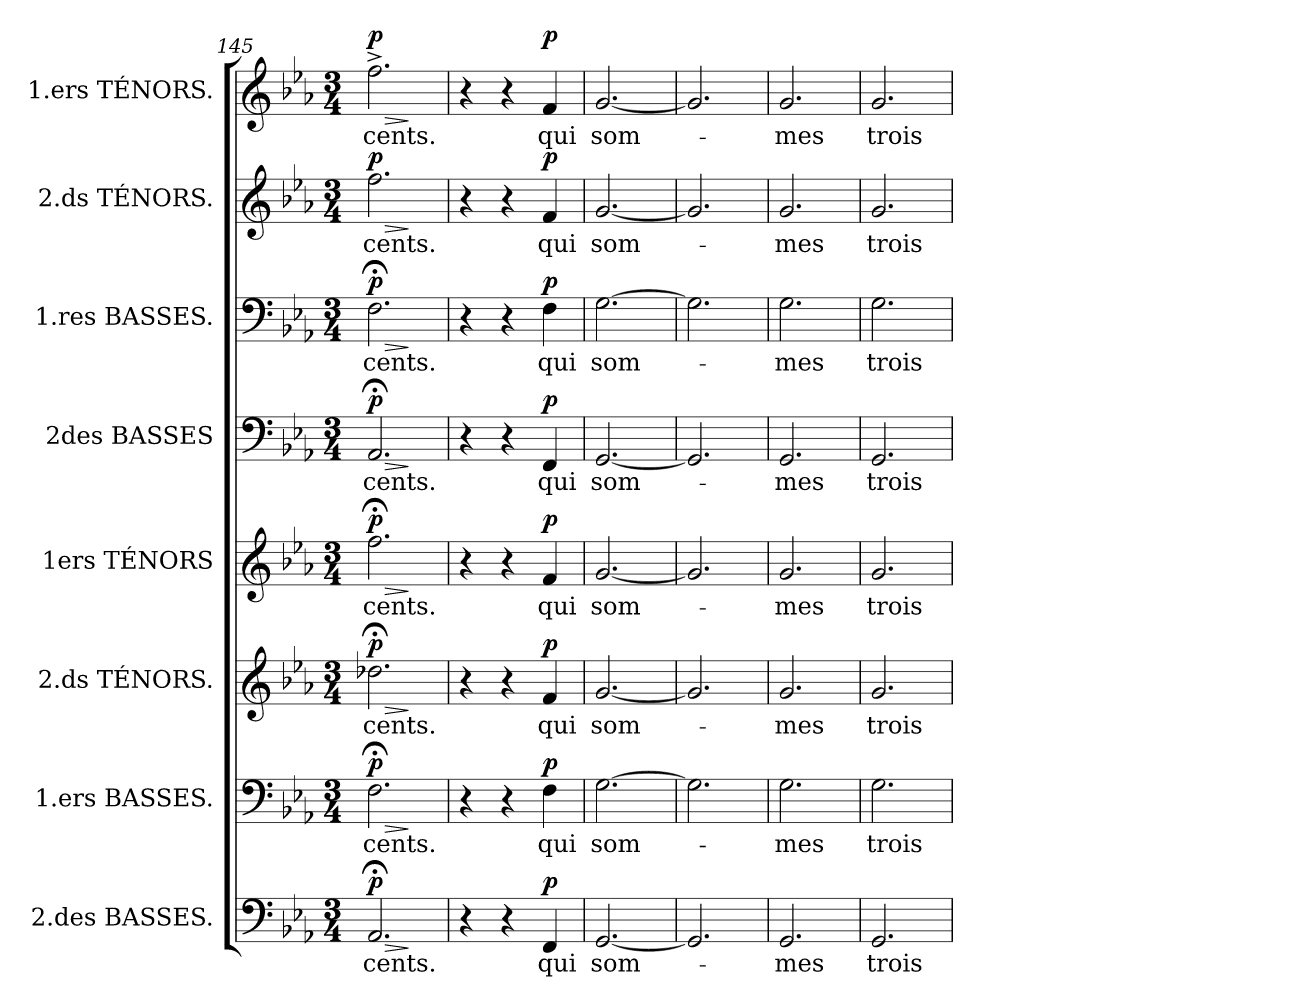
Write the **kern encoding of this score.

**kern	**text	**dynam	**kern	**text	**dynam	**kern	**text	**dynam	**kern	**text	**dynam	**kern	**text	**dynam	**kern	**text	**dynam	**kern	**text	**dynam	**kern	**text	**dynam
*part8	*part8	*part8	*part7	*part7	*part7	*part6	*part6	*part6	*part5	*part5	*part5	*part4	*part4	*part4	*part3	*part3	*part3	*part2	*part2	*part2	*part1	*part1	*part1
*staff8	*staff8	*staff8	*staff7	*staff7	*staff7	*staff6	*staff6	*staff6	*staff5	*staff5	*staff5	*staff4	*staff4	*staff4	*staff3	*staff3	*staff3	*staff2	*staff2	*staff2	*staff1	*staff1	*staff1
*I"2.des BASSES.	*	*	*I"1.ers BASSES.	*	*	*I"2.ds TÉNORS.	*	*	*I"1ers TÉNORS	*	*	*I"2des BASSES	*	*	*I"1.res BASSES.	*	*	*I"2.ds TÉNORS.	*	*	*I"1.ers TÉNORS.	*	*
*clefF4	*	*	*clefF4	*	*	*clefG2	*	*	*clefG2	*	*	*clefF4	*	*	*clefF4	*	*	*clefG2	*	*	*clefG2	*	*
*	*	*	*	*	*	*ITrd7c12	*	*	*ITrd7c12	*	*	*	*	*	*	*	*	*ITrd7c12	*	*	*ITrd7c12	*	*
*k[b-e-a-]	*	*	*k[b-e-a-]	*	*	*k[b-e-a-]	*	*	*k[b-e-a-]	*	*	*k[b-e-a-]	*	*	*k[b-e-a-]	*	*	*k[b-e-a-]	*	*	*k[b-e-a-]	*	*
*M3/4	*	*	*M3/4	*	*	*M3/4	*	*	*M3/4	*	*	*M3/4	*	*	*M3/4	*	*	*M3/4	*	*	*M3/4	*	*
=145	=145	=145	=145	=145	=145	=145	=145	=145	=145	=145	=145	=145	=145	=145	=145	=145	=145	=145	=145	=145	=145	=145	=145
!	!	!LO:HP:b	!	!	!LO:HP:b	!	!	!LO:HP:b	!	!	!LO:HP:b	!	!	!LO:HP:b	!	!	!LO:HP:b	!	!	!LO:HP:b	!	!	!LO:HP:b
2.AA-;</	cents.	> p	2.F;<\	cents.	> p	2.d-X;<\	cents.	> p	2.f;<\	cents.	> p	2.AA-;</	cents.	> p	2.F;<\	cents.	> p	2.f\	cents.	> p	2.f^\	cents.	> p
.	.	]	.	.	]	.	.	]	.	.	]	.	.	]	.	.	]	.	.	]	.	.	]
=146	=146	=146	=146	=146	=146	=146	=146	=146	=146	=146	=146	=146	=146	=146	=146	=146	=146	=146	=146	=146	=146	=146	=146
4r	.	.	4r	.	.	4r	.	.	4r	.	.	4r	.	.	4r	.	.	4r	.	.	4r	.	.
4r	.	.	4r	.	.	4r	.	.	4r	.	.	4r	.	.	4r	.	.	4r	.	.	4r	.	.
4FF/	qui	p	4F\	qui	p	4F/	qui	p	4F/	qui	p	4FF/	qui	p	4F\	qui	p	4F/	qui	p	4F/	qui	p
=147	=147	=147	=147	=147	=147	=147	=147	=147	=147	=147	=147	=147	=147	=147	=147	=147	=147	=147	=147	=147	=147	=147	=147
[2.GG/	som-	.	[2.G\	som-	.	[2.G/	som-	.	[2.G/	som-	.	[2.GG/	som-	.	[2.G\	som-	.	[2.G/	som-	.	[2.G/	som-	.
=148	=148	=148	=148	=148	=148	=148	=148	=148	=148	=148	=148	=148	=148	=148	=148	=148	=148	=148	=148	=148	=148	=148	=148
2.GG/]	.	.	2.G\]	.	.	2.G/]	.	.	2.G/]	.	.	2.GG/]	.	.	2.G\]	.	.	2.G/]	.	.	2.G/]	.	.
=149	=149	=149	=149	=149	=149	=149	=149	=149	=149	=149	=149	=149	=149	=149	=149	=149	=149	=149	=149	=149	=149	=149	=149
2.GG/	-mes	.	2.G\	-mes	.	2.G/	-mes	.	2.G/	-mes	.	2.GG/	-mes	.	2.G\	-mes	.	2.G/	-mes	.	2.G/	-mes	.
!!LO:PB:g=z
=150	=150	=150	=150	=150	=150	=150	=150	=150	=150	=150	=150	=150	=150	=150	=150	=150	=150	=150	=150	=150	=150	=150	=150
2.GG/	trois	.	2.G\	trois	.	2.G/	trois	.	2.G/	trois	.	2.GG/	trois	.	2.G\	trois	.	2.G/	trois	.	2.G/	trois	.
=	=	=	=	=	=	=	=	=	=	=	=	=	=	=	=	=	=	=	=	=	=	=	=
*-	*-	*-	*-	*-	*-	*-	*-	*-	*-	*-	*-	*-	*-	*-	*-	*-	*-	*-	*-	*-	*-	*-	*-
